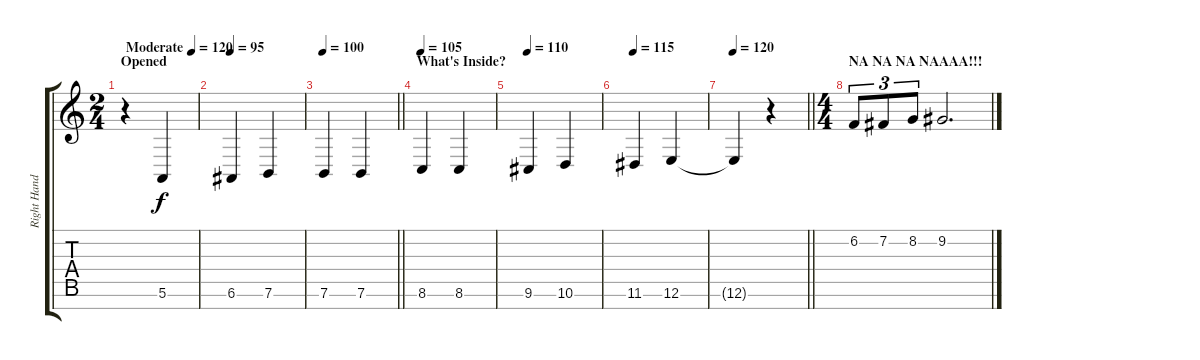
\track ("Right Hand" "Right Hand") {instrument electricgrandpiano}
\staff {score tabs}
\tuning (E4 B3 G3 D3 A2 E2 B1) {hide}
\ts (2 4)
\section ("" "Opened")
\tempo (120 "Moderate")
\tempo 90
\tempo (120 "Moderate")
\clef g2
\ks c
r.4{dy f instrument electricgrandpiano} 5.6.4 |
\tempo 95
6.6.4 7.6.4 |
\tempo 100
\barLineRight lightlight
7.6.4 7.6.4 |
\section ("" "What's Inside?")
\tempo 105
8.6.4 8.6.4 |
\tempo 110
9.6.4 10.6.4 |
\tempo 115
11.6.4 12.6.4 |
\tempo 120
\barLineRight lightlight
12.6{t}.4 r.4 |
\ts (4 4)
\section ("" "NA NA NA NAAAA!!!")
6.2.8{tu (3 2)} 7.2.8{tu (3 2)} 8.2.8{tu (3 2)} 9.2.2{d}
